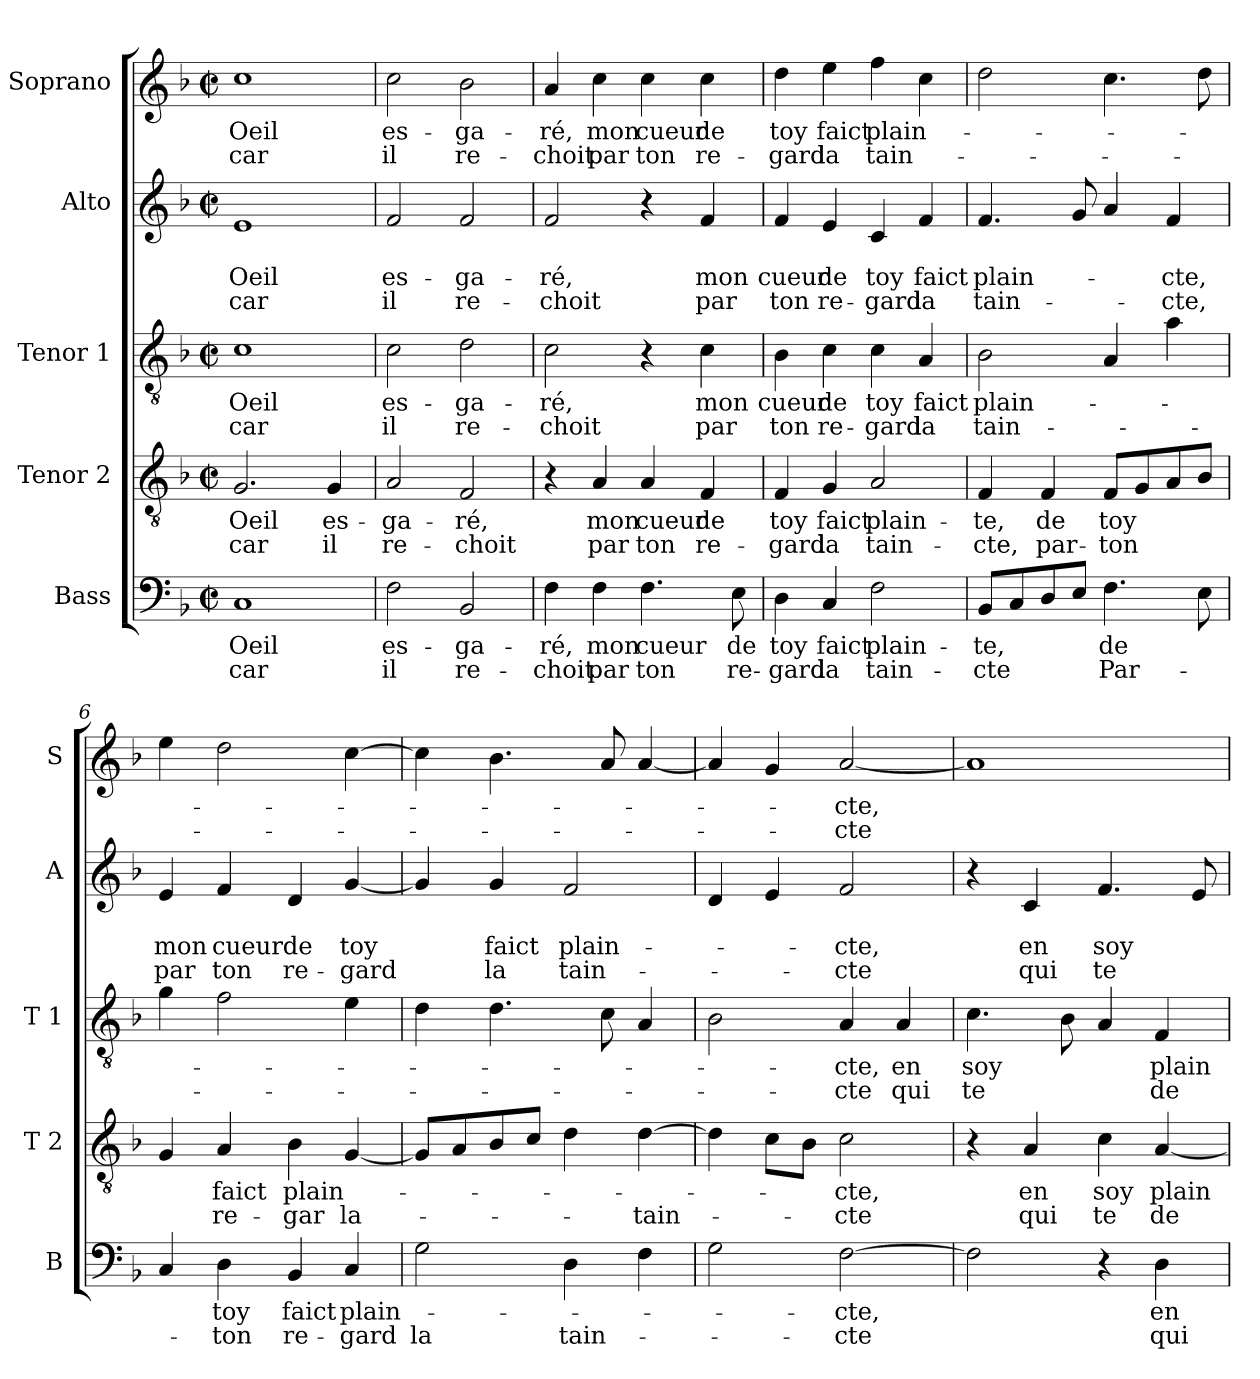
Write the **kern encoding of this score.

**kern	**text	**text	**kern	**text	**text	**kern	**text	**text	**kern	**text	**text	**text	**kern	**text	**text
*part5	*part5	*part5	*part4	*part4	*part4	*part3	*part3	*part3	*part2	*part2	*part2	*part2	*part1	*part1	*part1
*staff5	*staff5	*staff5	*staff4	*staff4	*staff4	*staff3	*staff3	*staff3	*staff2	*staff2	*staff2	*staff2	*staff1	*staff1	*staff1
*I"Bass	*	*	*I"Tenor 2	*	*	*I"Tenor 1	*	*	*I"Alto	*	*	*	*I"Soprano	*	*
*I'B	*	*	*I'T 2	*	*	*I'T 1	*	*	*I'A	*	*	*	*I'S	*	*
*clefF4	*	*	*clefGv2	*	*	*clefGv2	*	*	*clefG2	*	*	*	*clefG2	*	*
*k[b-]	*	*	*k[b-]	*	*	*k[b-]	*	*	*k[b-]	*	*	*	*k[b-]	*	*
*F:	*	*	*F:	*	*	*F:	*	*	*F:	*	*	*	*F:	*	*
*M2/2	*	*	*M2/2	*	*	*M2/2	*	*	*M2/2	*	*	*	*M2/2	*	*
*met(c|)	*	*	*met(c|)	*	*	*met(c|)	*	*	*met(c|)	*	*	*	*met(c|)	*	*
=1	=1	=1	=1	=1	=1	=1	=1	=1	=1	=1	=1	=1	=1	=1	=1
1C	Oeil	car	2.G/	Oeil	car	1c	Oeil	car	1e	.	Oeil	car	1cc	Oeil	car
.	.	.	4G/	es-	il	.	.	.	.	.	.	.	.	.	.
=2	=2	=2	=2	=2	=2	=2	=2	=2	=2	=2	=2	=2	=2	=2	=2
2F\	es-	il	2A/	-ga-	re-	2c\	es-	il	2f/	.	es-	il	2cc\	es-	il
2BB-/	-ga-	re-	2F/	-ré,	-choit	2d\	-ga-	re-	2f/	.	-ga-	re-	2b-\	-ga-	re-
=3	=3	=3	=3	=3	=3	=3	=3	=3	=3	=3	=3	=3	=3	=3	=3
4F\	-ré,	-choit	4r	.	.	2c\	-ré,	-choit	2f/	.	-ré,	-choit	4a/	-ré,	-choit
4F\	mon	par	4A/	mon	par	.	.	.	.	.	.	.	4cc\	mon	par
4.F\	cueur	ton	4A/	cueur	ton	4r	.	.	4r	.	.	.	4cc\	cueur	ton
.	.	.	4F/	de	re-	4c\	mon	par	4f/	.	mon	par	4cc\	de	re-
8E\	de	re-	.	.	.	.	.	.	.	.	.	.	.	.	.
=4	=4	=4	=4	=4	=4	=4	=4	=4	=4	=4	=4	=4	=4	=4	=4
4D\	toy	-gard	4F/	toy	-gard	4B-\	cueur	ton	4f/	.	cueur	ton	4dd\	toy	-gard
4C/	faict	la	4G/	faict	la	4c\	de	re-	4e/	.	de	re-	4ee\	faict	la
2F\	plain-	tain-	2A/	plain-	tain-	4c\	toy	-gard	4c/	.	toy	-gard	4ff\	plain-	tain-
.	.	.	.	.	.	4A/	faict	la	4f/	.	faict	la	4cc\	.	.
=5	=5	=5	=5	=5	=5	=5	=5	=5	=5	=5	=5	=5	=5	=5	=5
8BB-/L	-te,	-cte	4F/	-te,	-cte,	2B-\	plain-	tain-	4.f/	.	plain-	tain-	2dd\	.	.
8C/	.	.	.	.	.	.	.	.	.	.	.	.	.	.	.
8D/	.	.	4F/	de	par-	.	.	.	.	.	.	.	.	.	.
8E/J	.	.	.	.	.	.	.	.	8g/	.	.	.	.	.	.
4.F\	de	Par-	8F/L	toy	-ton	4A/	.	.	4a/	.	.	.	4.cc\	.	.
.	.	.	8G/	.	.	.	.	.	.	.	.	.	.	.	.
.	.	.	8A/	.	.	4a\	.	.	4f/	.	-cte,	-cte,	.	.	.
8E\	.	.	8B-/J	.	.	.	.	.	.	.	.	.	8dd\	.	.
!!LO:LB:g=z
=6	=6	=6	=6	=6	=6	=6	=6	=6	=6	=6	=6	=6	=6	=6	=6
4C/	.	.	4G/	.	.	4g\	.	.	4e/	.	mon	par	4ee\	.	.
4D\	toy	-ton	4A/	faict	re-	2f\	.	.	4f/	.	cueur	ton	2dd\	.	.
4BB-/	faict	re-	4B-\	plain-	-gar	.	.	.	4d/	.	de	re-	.	.	.
4C/	plain-	-gard	[4G/	.	la-	4e\	.	.	[4g/	.	toy	-gard	[4cc\	.	.
=7	=7	=7	=7	=7	=7	=7	=7	=7	=7	=7	=7	=7	=7	=7	=7
2G\	.	la	8G/L]	.	.	4d\	.	.	4g/]	.	.	.	4cc\]	.	.
.	.	.	8A/	.	.	.	.	.	.	.	.	.	.	.	.
.	.	.	8B-/	.	.	4.d\	.	.	4g/	.	faict	la	4.b-\	.	.
.	.	.	8c/J	.	.	.	.	.	.	.	.	.	.	.	.
4D\	.	tain-	4d\	.	.	.	.	.	2f/	.	plain-	tain-	.	.	.
.	.	.	.	.	.	8c\	.	.	.	.	.	.	8a/	.	.
4F\	.	.	[4d\	.	-tain-	4A/	.	.	.	.	.	.	[4a/	.	.
=8	=8	=8	=8	=8	=8	=8	=8	=8	=8	=8	=8	=8	=8	=8	=8
2G\	.	.	4d\]	.	.	2B-\	.	.	4d/	.	.	.	4a/]	.	.
.	.	.	8c\L	.	.	.	.	.	4e/	.	.	.	4g/	.	.
.	.	.	8B-\J	.	.	.	.	.	.	.	.	.	.	.	.
[2F\	-cte,	-cte	2c\	-cte,	-cte	4A/	-cte,	-cte	2f/	.	-cte,	-cte	[2a/	-cte,	-cte
.	.	.	.	.	.	4A/	en	qui	.	.	.	.	.	.	.
=9	=9	=9	=9	=9	=9	=9	=9	=9	=9	=9	=9	=9	=9	=9	=9
2F\]	.	.	4r	.	.	4.c\	soy	te	4r	.	.	.	1a]	.	.
.	.	.	4A/	en	qui	.	.	.	4c/	.	en	qui	.	.	.
.	.	.	.	.	.	8B-\	.	.	.	.	.	.	.	.	.
4r	.	.	4c\	soy	te	4A/	.	.	4.f/	.	soy	te	.	.	.
4D\	en	qui	[4A/	plain-	de-	4F/	plain-	de-	.	.	.	.	.	.	.
.	.	.	.	.	.	.	.	.	8e/	.	.	.	.	.	.
=	=	=	=	=	=	=	=	=	=	=	=	=	=	=	=
*-	*-	*-	*-	*-	*-	*-	*-	*-	*-	*-	*-	*-	*-	*-	*-
